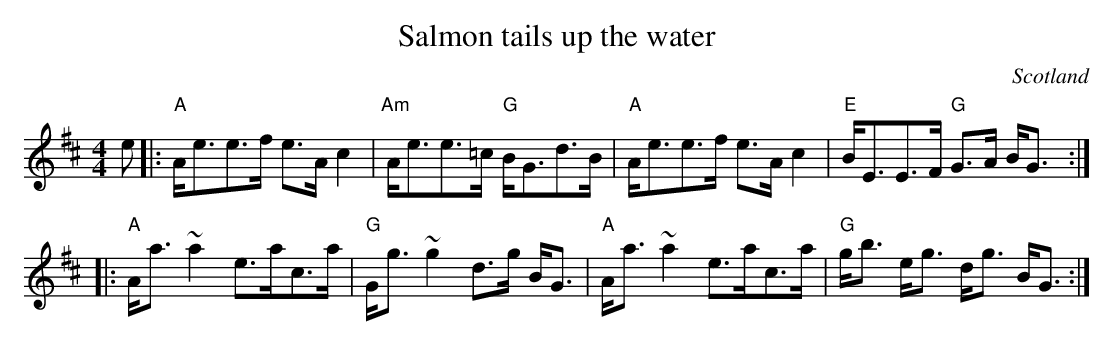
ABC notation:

X:1
T:Salmon tails up the water
O:Scotland
M:4/4
L:1/8
K:D
e|:\
"A"A<ee>f e>Ac2|"Am"A<ee>=c "G"B<Gd>B|"A"A<ee>f e>Ac2|"E"B<EE>F "G"G>A B<G:|
|:"A"A<a ~a2 e>ac>a|"G"G<g ~g2 d>g B<G|"A"A<a ~a2 e>ac>a|"G"g<b e<g d<g B<G:|
